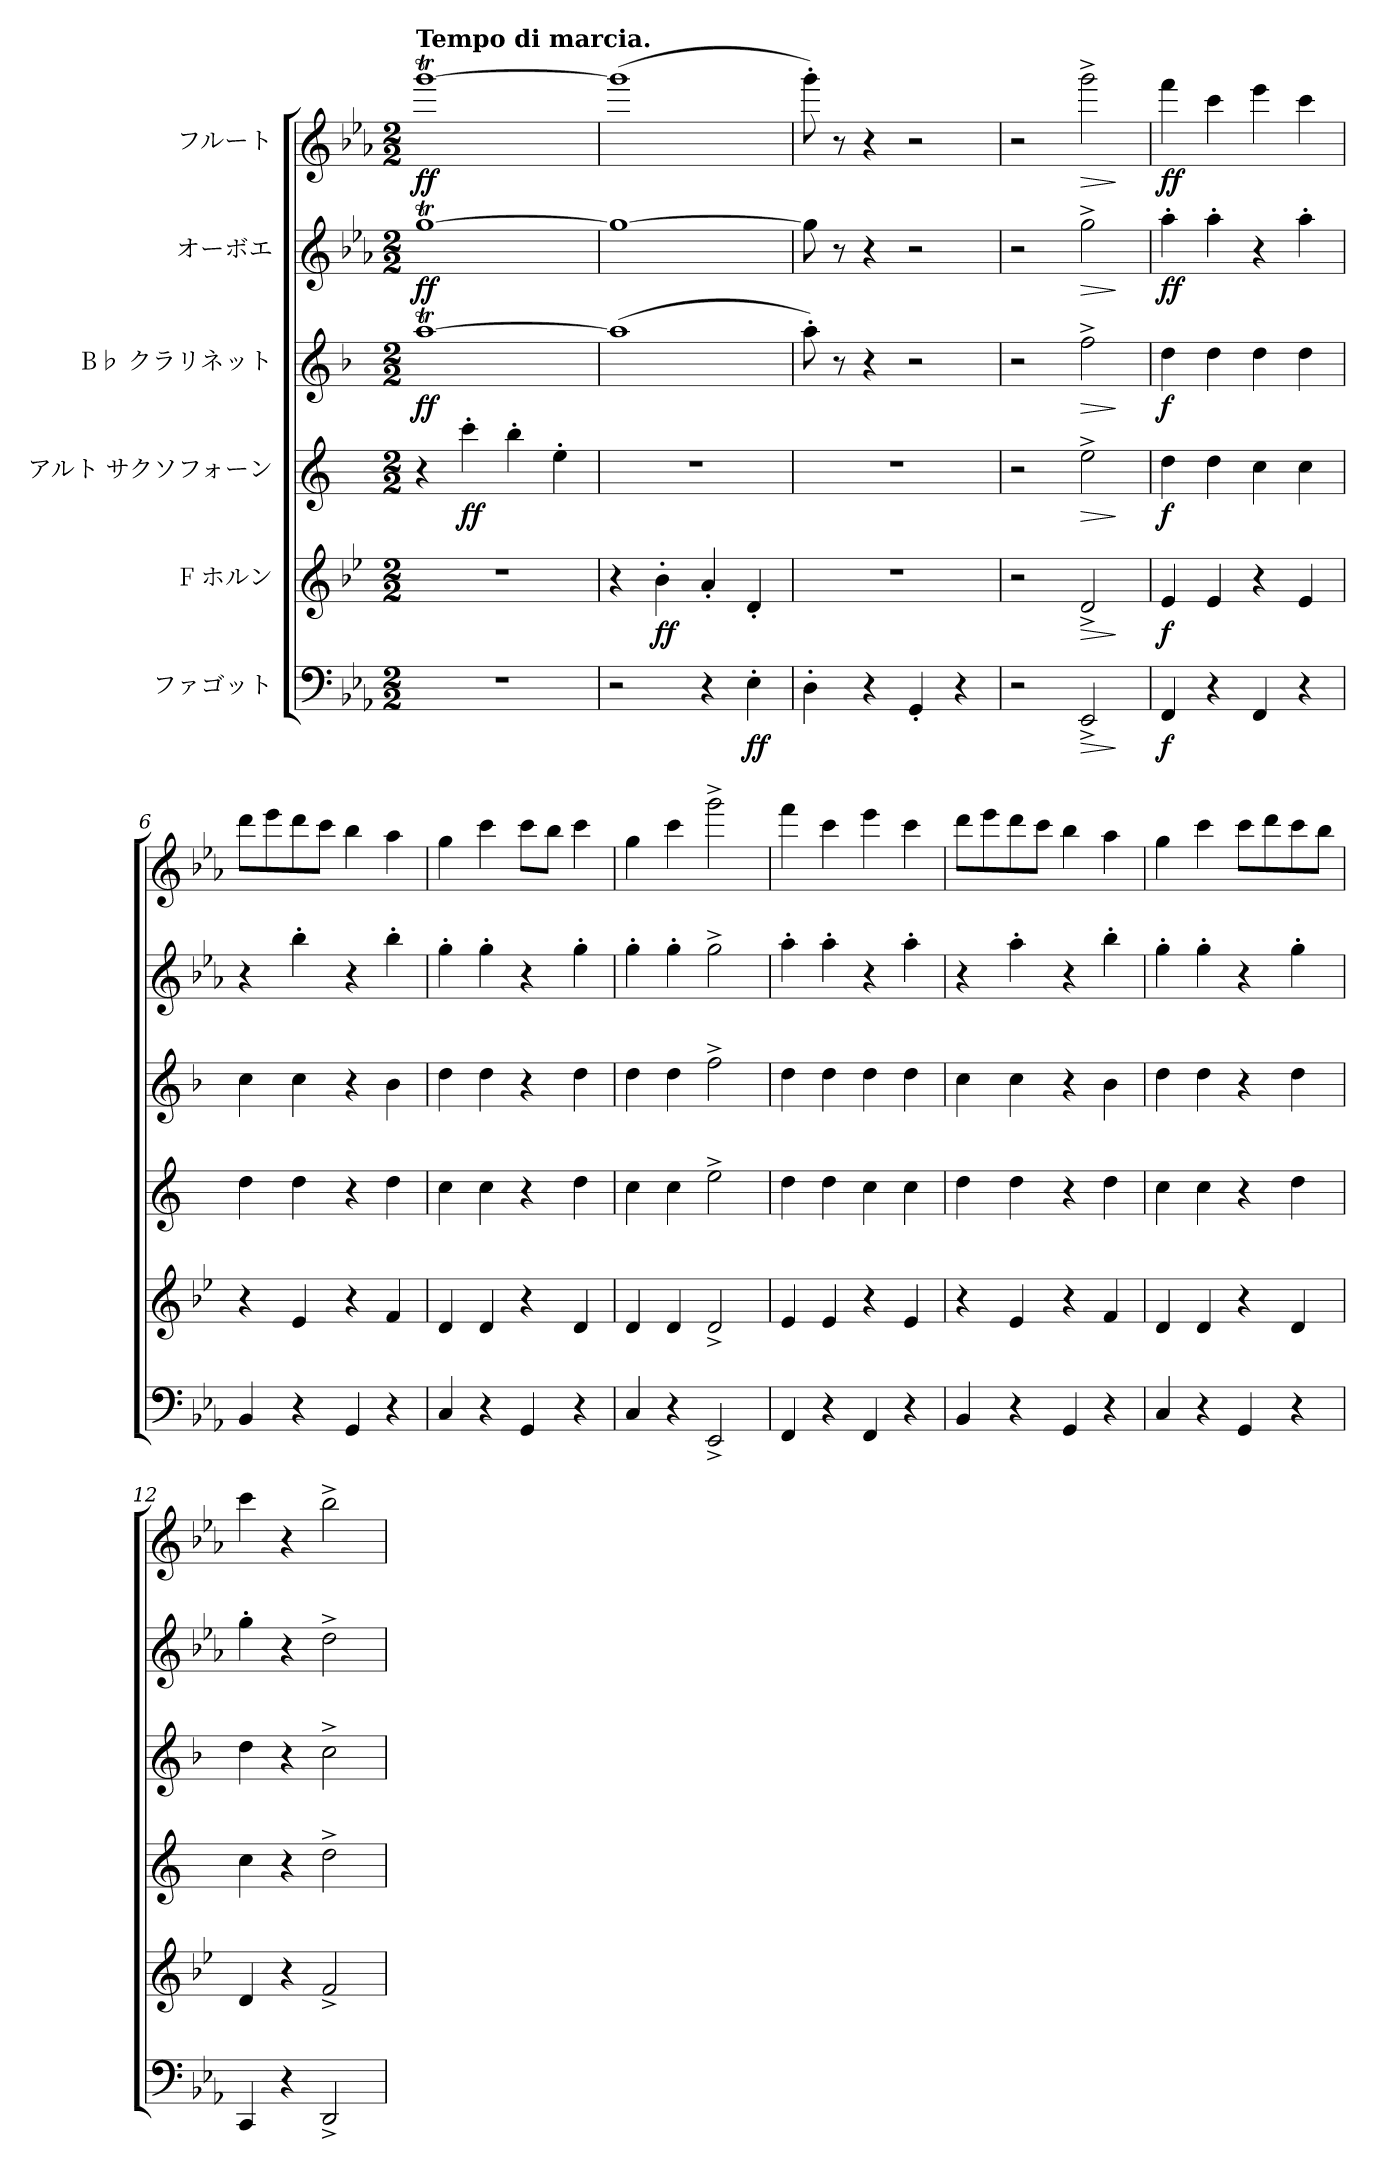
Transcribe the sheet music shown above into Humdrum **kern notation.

**kern	**dynam	**kern	**dynam	**kern	**dynam	**kern	**dynam	**kern	**dynam	**kern	**dynam
*part6	*part6	*part5	*part5	*part4	*part4	*part3	*part3	*part2	*part2	*part1	*part1
*staff6	*staff6	*staff5	*staff5	*staff4	*staff4	*staff3	*staff3	*staff2	*staff2	*staff1	*staff1
*I"ファゴット	*	*I"F ホルン	*	*I"アルト サクソフォーン	*	*I"B♭ クラリネット	*	*I"オーボエ	*	*I"フルート	*
*clefF4	*	*clefG2	*	*clefG2	*	*clefG2	*	*clefG2	*	*clefG2	*
*	*	*ITrd4c7	*	*ITrd5c9	*	*ITrd1c2	*	*	*	*	*
*k[b-e-a-]	*	*k[b-e-a-]	*	*k[b-e-a-]	*	*k[b-e-a-]	*	*k[b-e-a-]	*	*k[b-e-a-]	*
*M2/2	*	*M2/2	*	*M2/2	*	*M2/2	*	*M2/2	*	*M2/2	*
=1	=1	=1	=1	=1	=1	=1	=1	=1	=1	=1	=1
!	!	!	!	!	!	!	!	!	!	!LO:TX:a:B:t=Tempo di marcia.	!
!	!	!	!	!	!	!	!LO:DY:b	!	!LO:DY:b	!	!LO:DY:b
1r	.	1r	.	4r	.	[1ggt	ff	[1ggt	ff	[1gggt	ff
!	!	!	!	!	!LO:DY:b	!	!	!	!	!	!
.	.	.	.	4ee-'\	ff	.	.	.	.	.	.
.	.	.	.	4dd'\	.	.	.	.	.	.	.
.	.	.	.	4g'\	.	.	.	.	.	.	.
=2	=2	=2	=2	=2	=2	=2	=2	=2	=2	=2	=2
2r	.	4r	.	1r	.	(>1ggTTT]	.	1gg_	.	(>1gggTTT]	.
!	!	!	!LO:DY:b	!	!	!	!	!	!	!	!
.	.	4e-'\	ff	.	.	.	.	.	.	.	.
4r	.	4d'/	.	.	.	.	.	.	.	.	.
!	!LO:DY:b	!	!	!	!	!	!	!	!	!	!
4E-'\	ff	4G'/	.	.	.	.	.	.	.	.	.
=3	=3	=3	=3	=3	=3	=3	=3	=3	=3	=3	=3
4D'\	.	1r	.	1r	.	8gg'\)	.	8ggTTT\]	.	8ggg'\)	.
.	.	.	.	.	.	8r	.	8r	.	8r	.
4r	.	.	.	.	.	4r	.	4r	.	4r	.
4GG'/	.	.	.	.	.	2r	.	2r	.	2r	.
4r	.	.	.	.	.	.	.	.	.	.	.
=4	=4	=4	=4	=4	=4	=4	=4	=4	=4	=4	=4
2r	.	2r	.	2r	.	2r	.	2r	.	2r	.
!	!LO:HP:b	!	!LO:HP:b	!	!LO:HP:b	!	!LO:HP:b	!	!LO:HP:b	!	!LO:HP:b
2EE-^/	>	2G^/	>	2g^\	>	2ee-^\	>	2gg^\	>	2ggg^\	>
.	]	.	]	.	]	.	]	.	]	.	]
!!LO:LB:g=z
=5	=5	=5	=5	=5	=5	=5	=5	=5	=5	=5	=5
!	!LO:DY:b	!	!LO:DY:b	!	!LO:DY:b	!	!LO:DY:b	!	!LO:DY:b	!	!LO:DY:b
4FF/	f	4A-/	f	4f\	f	4cc\	f	4aa-'\	ff	4fff\	ff
4r	.	4A-/	.	4f\	.	4cc\	.	4aa-'\	.	4ccc\	.
4FF/	.	4r	.	4e-\	.	4cc\	.	4r	.	4eee-\	.
4r	.	4A-/	.	4e-\	.	4cc\	.	4aa-'\	.	4ccc\	.
=6	=6	=6	=6	=6	=6	=6	=6	=6	=6	=6	=6
4BB-/	.	4r	.	4f\	.	4b-\	.	4r	.	8ddd\L	.
.	.	.	.	.	.	.	.	.	.	8eee-\	.
4r	.	4A-/	.	4f\	.	4b-\	.	4bb-'\	.	8ddd\	.
.	.	.	.	.	.	.	.	.	.	8ccc\J	.
4GG/	.	4r	.	4r	.	4r	.	4r	.	4bb-\	.
4r	.	4B-/	.	4f\	.	4a-\	.	4bb-'\	.	4aa-\	.
=7	=7	=7	=7	=7	=7	=7	=7	=7	=7	=7	=7
4C/	.	4G/	.	4e-\	.	4cc\	.	4gg'\	.	4gg\	.
4r	.	4G/	.	4e-\	.	4cc\	.	4gg'\	.	4ccc\	.
4GG/	.	4r	.	4r	.	4r	.	4r	.	8ccc\L	.
.	.	.	.	.	.	.	.	.	.	8bb-\J	.
4r	.	4G/	.	4f\	.	4cc\	.	4gg'\	.	4ccc\	.
=8	=8	=8	=8	=8	=8	=8	=8	=8	=8	=8	=8
4C/	.	4G/	.	4e-\	.	4cc\	.	4gg'\	.	4gg\	.
4r	.	4G/	.	4e-\	.	4cc\	.	4gg'\	.	4ccc\	.
2EE-^/	.	2G^/	.	2g^\	.	2ee-^\	.	2gg^\	.	2ggg^\	.
!!LO:LB:g=z
=9	=9	=9	=9	=9	=9	=9	=9	=9	=9	=9	=9
4FF/	.	4A-/	.	4f\	.	4cc\	.	4aa-'\	.	4fff\	.
4r	.	4A-/	.	4f\	.	4cc\	.	4aa-'\	.	4ccc\	.
4FF/	.	4r	.	4e-\	.	4cc\	.	4r	.	4eee-\	.
4r	.	4A-/	.	4e-\	.	4cc\	.	4aa-'\	.	4ccc\	.
=10	=10	=10	=10	=10	=10	=10	=10	=10	=10	=10	=10
4BB-/	.	4r	.	4f\	.	4b-\	.	4r	.	8ddd\L	.
.	.	.	.	.	.	.	.	.	.	8eee-\	.
4r	.	4A-/	.	4f\	.	4b-\	.	4aa-'\	.	8ddd\	.
.	.	.	.	.	.	.	.	.	.	8ccc\J	.
4GG/	.	4r	.	4r	.	4r	.	4r	.	4bb-\	.
4r	.	4B-/	.	4f\	.	4a-\	.	4bb-'\	.	4aa-\	.
=11	=11	=11	=11	=11	=11	=11	=11	=11	=11	=11	=11
4C/	.	4G/	.	4e-\	.	4cc\	.	4gg'\	.	4gg\	.
4r	.	4G/	.	4e-\	.	4cc\	.	4gg'\	.	4ccc\	.
4GG/	.	4r	.	4r	.	4r	.	4r	.	8ccc\L	.
.	.	.	.	.	.	.	.	.	.	8ddd\	.
4r	.	4G/	.	4f\	.	4cc\	.	4gg'\	.	8ccc\	.
.	.	.	.	.	.	.	.	.	.	8bb-\J	.
=12	=12	=12	=12	=12	=12	=12	=12	=12	=12	=12	=12
4CC/	.	4G/	.	4e-\	.	4cc\	.	4gg'\	.	4ccc\	.
4r	.	4r	.	4r	.	4r	.	4r	.	4r	.
2DD^/	.	2B-^/	.	2f^\	.	2b-^\	.	2dd^\	.	2bb-^\	.
=	=	=	=	=	=	=	=	=	=	=	=
*-	*-	*-	*-	*-	*-	*-	*-	*-	*-	*-	*-
